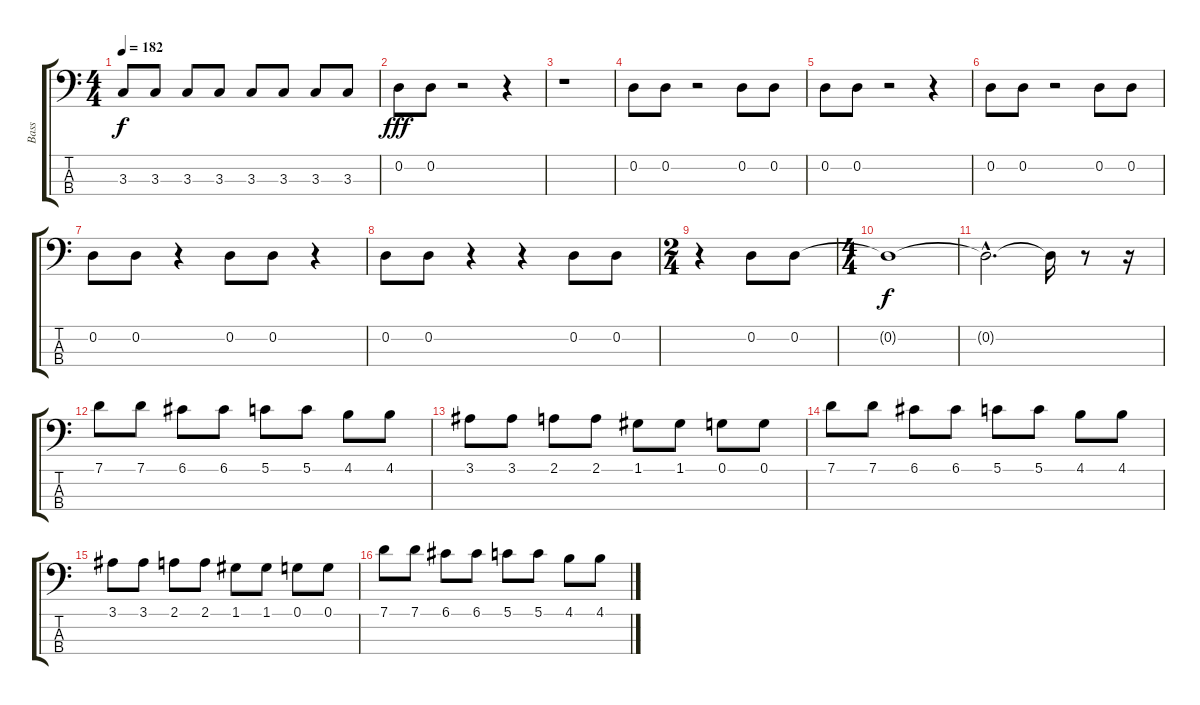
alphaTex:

\track ("Bass" "Bass") {instrument electricbasspick}
\staff {score tabs}
\tuning (G2 D2 A1 E1) {hide}
\ts (4 4)
\tempo 182
\clef f4
\ks c
3.3.8{dy f} 3.3.8 3.3.8 3.3.8 3.3.8 3.3.8 3.3.8 3.3.8 |
0.2.8{dy fff} 0.2.8 r.2 r.4 |
r.1 |
0.2.8 0.2.8 r.2 0.2.8 0.2.8 |
0.2.8 0.2.8 r.2 r.4 |
0.2.8 0.2.8 r.2 0.2.8 0.2.8 |
0.2.8 0.2.8 r.4 0.2.8 0.2.8 r.4 |
0.2.8 0.2.8 r.4 r.4 0.2.8 0.2.8 |
\ts (2 4)
r.4 0.2.8 0.2.8 |
\ts (4 4)
0.2{t}.1{dy f} |
0.2{hac t}.2{d} 0.2{t}.16 r.8 r.16 |
7.1.8 7.1.8 6.1.8 6.1.8 5.1.8 5.1.8 4.1.8 4.1.8 |
3.1.8 3.1.8 2.1.8 2.1.8 1.1.8 1.1.8 0.1.8 0.1.8 |
7.1.8 7.1.8 6.1.8 6.1.8 5.1.8 5.1.8 4.1.8 4.1.8 |
3.1.8 3.1.8 2.1.8 2.1.8 1.1.8 1.1.8 0.1.8 0.1.8 |
7.1.8 7.1.8 6.1.8 6.1.8 5.1.8 5.1.8 4.1.8 4.1.8
